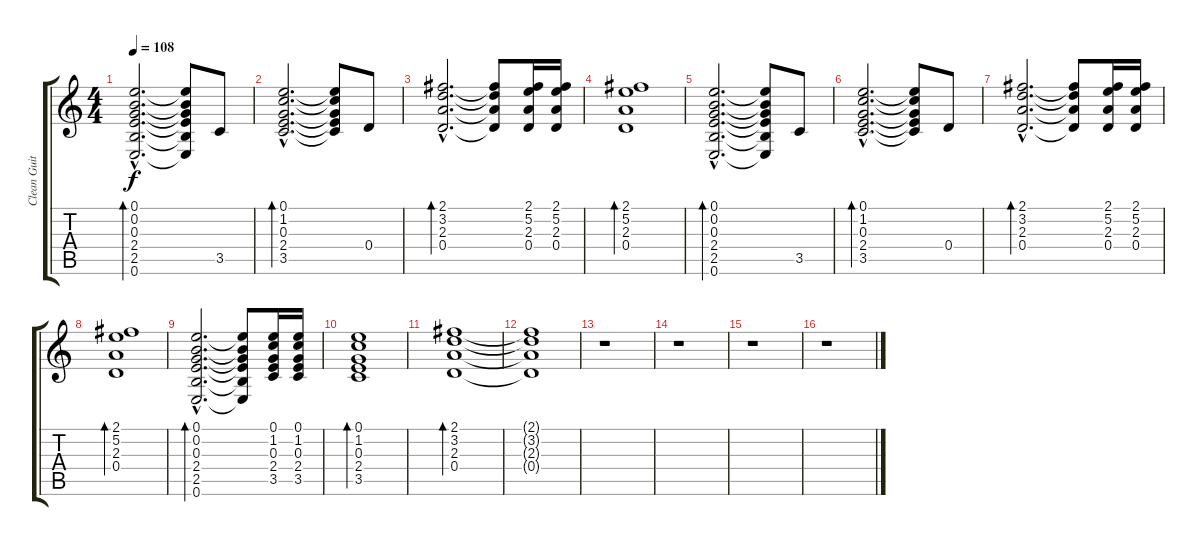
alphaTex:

\track ("Clean Guitar 2" "Clean Guit") {instrument electricguitarclean}
\staff {score tabs}
\tuning (E4 B3 G3 D3 A2 E2) {hide}
\ts (4 4)
\tempo 108
\clef g2
\ks c
(0.1{hac} 0.2{hac} 0.3{hac} 2.4{hac} 2.5{hac} 0.6{hac}).2{d bd 60 dy f} (0.1{t} 0.2{t} 0.3{t} 2.4{t} 2.5{t} 0.6{t}).8 3.5.8 |
(0.1{hac} 1.2{hac} 0.3{hac} 2.4{hac} 3.5{hac}).2{d bd 60} (0.1{t} 1.2{t} 0.3{t} 2.4{t} 3.5{t}).8 0.4.8 |
(2.1{hac} 3.2{hac} 2.3{hac} 0.4{hac}).2{d bd 60} (2.1{t} 3.2{t} 2.3{t} 0.4{t}).8 (2.1 5.2 2.3 0.4).16 (2.1 5.2 2.3 0.4).16 |
(2.1 5.2 2.3 0.4).1{bd 60} |
(0.1{hac} 0.2{hac} 0.3{hac} 2.4{hac} 2.5{hac} 0.6{hac}).2{d bd 60} (0.1{t} 0.2{t} 0.3{t} 2.4{t} 2.5{t} 0.6{t}).8 3.5.8 |
(0.1{hac} 1.2{hac} 0.3{hac} 2.4{hac} 3.5{hac}).2{d bd 60} (0.1{t} 1.2{t} 0.3{t} 2.4{t} 3.5{t}).8 0.4.8 |
(2.1{hac} 3.2{hac} 2.3{hac} 0.4{hac}).2{d bd 60} (2.1{t} 3.2{t} 2.3{t} 0.4{t}).8 (2.1 5.2 2.3 0.4).16 (2.1 5.2 2.3 0.4).16 |
(2.1 5.2 2.3 0.4).1{bd 60} |
(0.1{hac} 0.2{hac} 0.3{hac} 2.4{hac} 2.5{hac} 0.6{hac}).2{d bd 60} (0.1{t} 0.2{t} 0.3{t} 2.4{t} 2.5{t} 0.6{t}).8 (0.1 1.2 0.3 2.4 3.5).16 (0.1 1.2 0.3 2.4 3.5).16 |
(0.1 1.2 0.3 2.4 3.5).1{bd 60} |
(2.1 3.2 2.3 0.4).1{bd 60} |
(2.1{t} 3.2{t} 2.3{t} 0.4{t}).1 |
r.1 |
r.1 |
r.1 |
r.1
